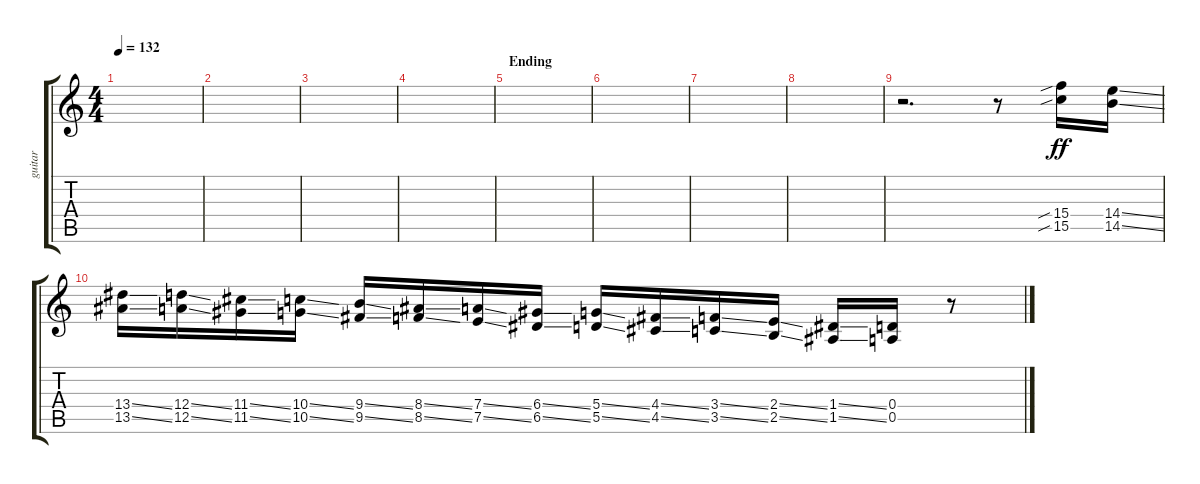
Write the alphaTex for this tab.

\track ("guitar" "guitar") {instrument electricguitarclean}
\staff {score tabs}
\tuning (E4 B3 G3 D3 A2 E2) {hide}
\ts (4 4)
\tempo 132
\clef g2
\ks c
|
|
|
|
\section ("" "Ending")
|
|
|
|
r.2{d instrument guitarfretnoise} r.8 (15.4{sib} 15.5{sib}).16{dy ff} (14.4{ss} 14.5{ss}).16 |
(13.4{ss} 13.5{ss}).16 (12.4{ss} 12.5{ss}).16 (11.4{ss} 11.5{ss}).16 (10.4{ss} 10.5{ss}).16 (9.4{ss} 9.5{ss}).16 (8.4{ss} 8.5{ss}).16 (7.4{ss} 7.5{ss}).16 (6.4{ss} 6.5{ss}).16 (5.4{ss} 5.5{ss}).16 (4.4{ss} 4.5{ss}).16 (3.4{ss} 3.5{ss}).16 (2.4{ss} 2.5{ss}).16 (1.4{ss} 1.5{ss}).16 (0.4 0.5).16 r.8
